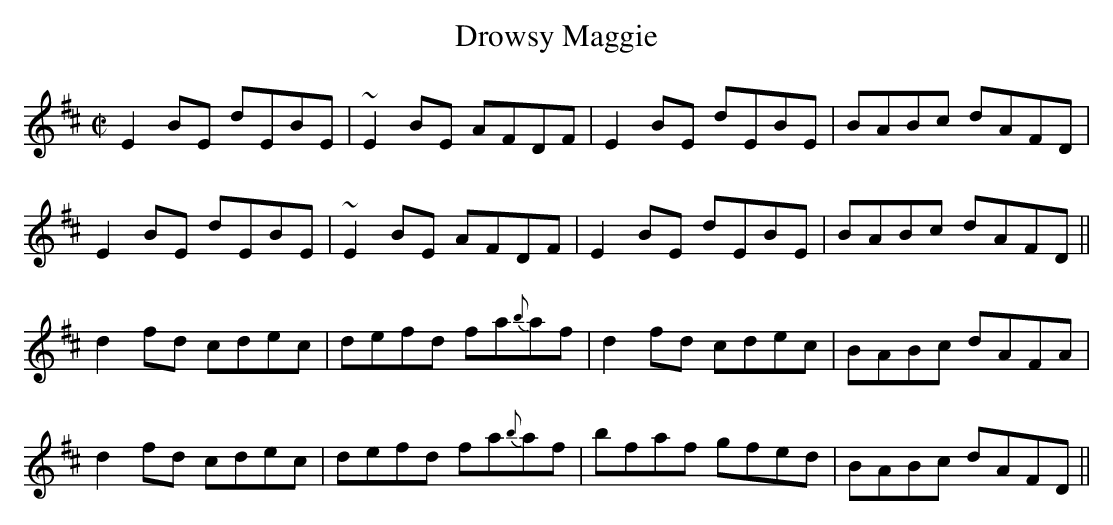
X:1
T:Drowsy Maggie
M:C|
L:1/8
K:Edor
E2BE dEBE|~E2BE AFDF|E2BE dEBE|BABc dAFD|
E2BE dEBE|~E2BE AFDF|E2BE dEBE|BABc dAFD||
d2fd cdec|defd fa{b}af|d2fd cdec|BABc dAFA|
d2fd cdec|defd fa{b}af|bfaf gfed|BABc dAFD||
